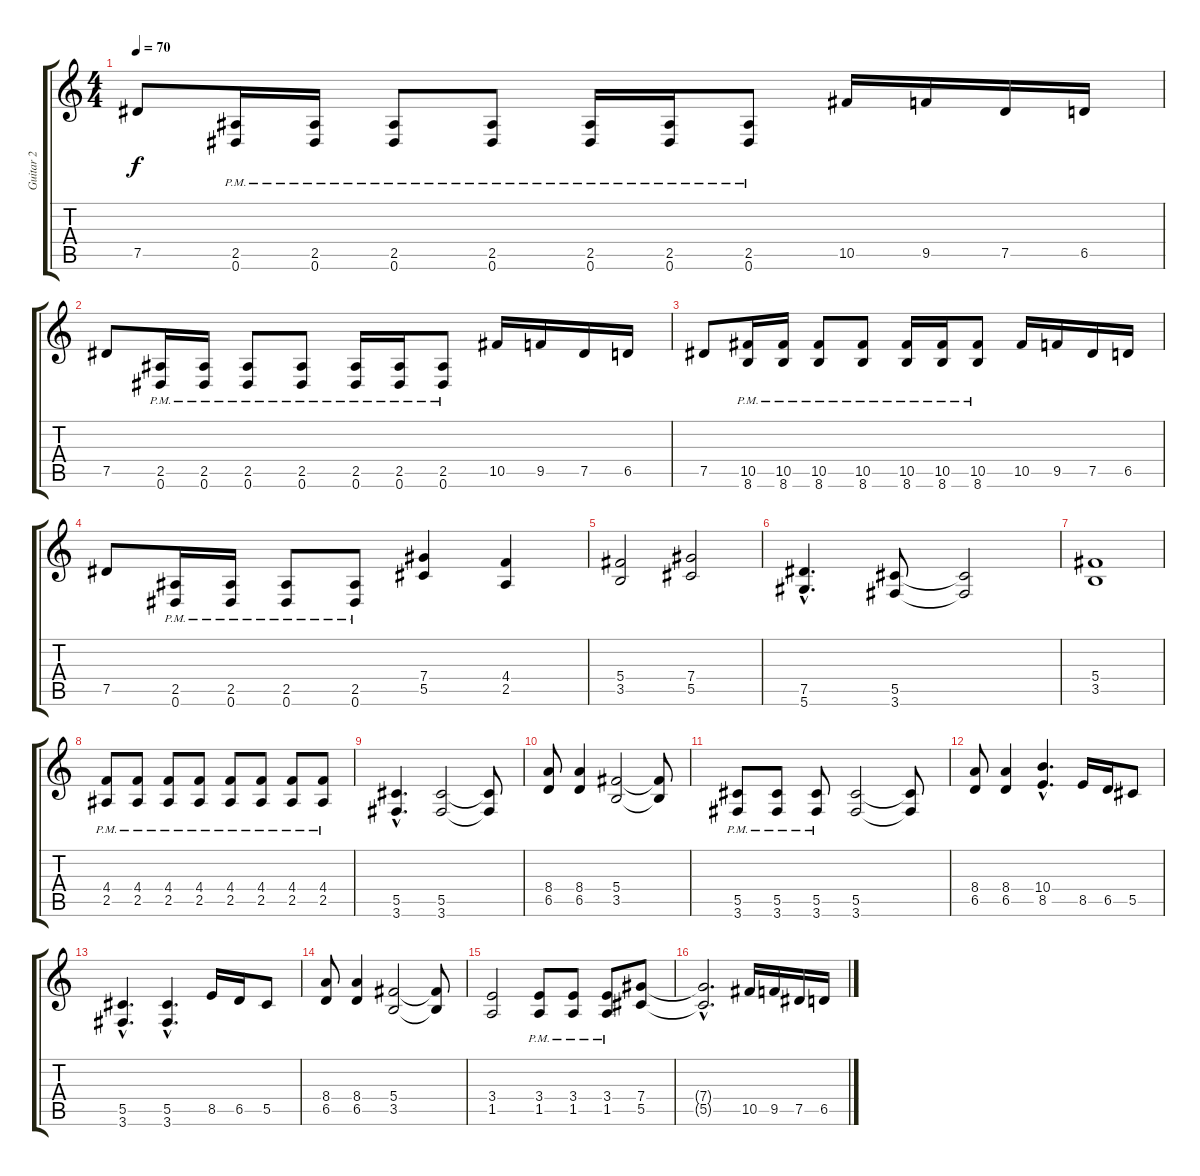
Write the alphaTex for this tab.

\track ("Guitar 2" "Guitar 2") {instrument distortionguitar}
\staff {score tabs}
\tuning (Eb4 Bb3 Gb3 Db3 Ab2 Eb2) {hide}
\ts (4 4)
\tempo 70
\clef g2
\ks c
7.5.8{dy f} (2.5{pm} 0.6{pm}).16 (2.5{pm} 0.6{pm}).16 (2.5{pm} 0.6{pm}).8 (2.5{pm} 0.6{pm}).8 (2.5{pm} 0.6{pm}).16 (2.5{pm} 0.6{pm}).16 (2.5{pm} 0.6{pm}).8 10.5.16 9.5.16 7.5.16 6.5.16 |
7.5.8 (2.5{pm} 0.6{pm}).16 (2.5{pm} 0.6{pm}).16 (2.5{pm} 0.6{pm}).8 (2.5{pm} 0.6{pm}).8 (2.5{pm} 0.6{pm}).16 (2.5{pm} 0.6{pm}).16 (2.5{pm} 0.6{pm}).8 10.5.16 9.5.16 7.5.16 6.5.16 |
7.5.8 (10.5{pm} 8.6{pm}).16 (10.5{pm} 8.6{pm}).16 (10.5{pm} 8.6{pm}).8 (10.5{pm} 8.6{pm}).8 (10.5{pm} 8.6{pm}).16 (10.5{pm} 8.6{pm}).16 (10.5{pm} 8.6{pm}).8 10.5.16 9.5.16 7.5.16 6.5.16 |
7.5.8 (2.5{pm} 0.6{pm}).16 (2.5{pm} 0.6{pm}).16 (2.5{pm} 0.6{pm}).8 (2.5{pm} 0.6{pm}).8 (7.4 5.5).4 (4.4 2.5).4 |
(5.4 3.5).2 (7.4 5.5).2 |
(7.5{hac} 5.6{hac}).4{d} (5.5 3.6).8 (5.5{t} 3.6{t}).2 |
(5.4 3.5).1 |
(4.4{pm} 2.5{pm}).8 (4.4{pm} 2.5{pm}).8 (4.4{pm} 2.5{pm}).8 (4.4{pm} 2.5{pm}).8 (4.4{pm} 2.5{pm}).8 (4.4{pm} 2.5{pm}).8 (4.4{pm} 2.5{pm}).8 (4.4{pm} 2.5{pm}).8 |
(5.5{hac} 3.6{hac}).4{d} (5.5 3.6).2 (5.5{t} 3.6{t}).8 |
(8.4 6.5).8 (8.4 6.5).4 (5.4 3.5).2 (5.4{t} 3.5{t}).8 |
(5.5{pm} 3.6{pm}).8 (5.5{pm} 3.6{pm}).8 (5.5{pm} 3.6{pm}).8 (5.5 3.6).2 (5.5{t} 3.6{t}).8 |
(8.4 6.5).8 (8.4 6.5).4 (10.4{hac} 8.5{hac}).4{d} 8.5.16 6.5.16 5.5.8 |
(5.5{hac} 3.6{hac}).4{d} (5.5{hac} 3.6{hac}).4{d} 8.5.16 6.5.16 5.5.8 |
(8.4 6.5).8 (8.4 6.5).4 (5.4 3.5).2 (5.4{t} 3.5{t}).8 |
(3.4 1.5).2 (3.4{pm} 1.5{pm}).8 (3.4{pm} 1.5{pm}).8 (3.4{pm} 1.5{pm}).8 (7.4 5.5).8 |
(7.4{hac t} 5.5{hac t}).2{d} 10.5.16 9.5.16 7.5.16 6.5.16
